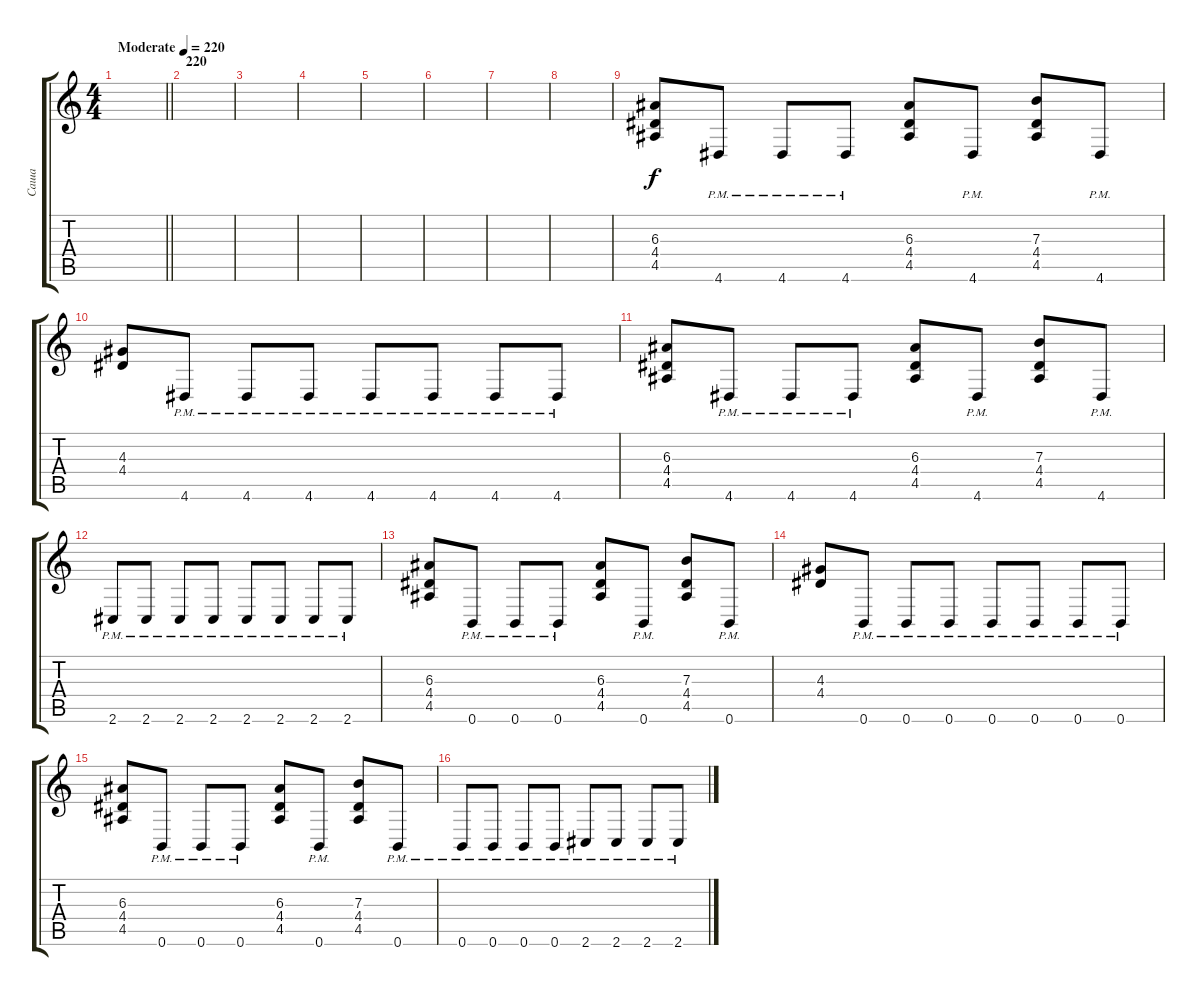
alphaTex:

\track ("Саша" "Саша") {instrument distortionguitar}
\staff {score tabs}
\tuning (Db4 Ab3 E3 B2 Gb2 B1) {hide}
\ts (4 4)
\tempo (220 "Moderate")
\clef g2
\barLineRight lightlight
\ks c
|
\section ("" "220")
|
|
|
|
|
|
|
(6.3 4.4 4.5).8 4.6{pm}.8 4.6{pm}.8 4.6{pm}.8 (6.3 4.4 4.5).8 4.6{pm}.8 (7.3 4.4 4.5).8 4.6{pm}.8 |
(4.3 4.4).8 4.6{pm}.8 4.6{pm}.8 4.6{pm}.8 4.6{pm}.8 4.6{pm}.8 4.6{pm}.8 4.6{pm}.8 |
(6.3 4.4 4.5).8 4.6{pm}.8 4.6{pm}.8 4.6{pm}.8 (6.3 4.4 4.5).8 4.6{pm}.8 (7.3 4.4 4.5).8 4.6{pm}.8 |
2.6{pm}.8 2.6{pm}.8 2.6{pm}.8 2.6{pm}.8 2.6{pm}.8 2.6{pm}.8 2.6{pm}.8 2.6{pm}.8 |
(6.3 4.4 4.5).8 0.6{pm}.8 0.6{pm}.8 0.6{pm}.8 (6.3 4.4 4.5).8 0.6{pm}.8 (7.3 4.4 4.5).8 0.6{pm}.8 |
(4.3 4.4).8 0.6{pm}.8 0.6{pm}.8 0.6{pm}.8 0.6{pm}.8 0.6{pm}.8 0.6{pm}.8 0.6{pm}.8 |
(6.3 4.4 4.5).8 0.6{pm}.8 0.6{pm}.8 0.6{pm}.8 (6.3 4.4 4.5).8 0.6{pm}.8 (7.3 4.4 4.5).8 0.6{pm}.8 |
0.6{pm}.8 0.6{pm}.8 0.6{pm}.8 0.6{pm}.8 2.6{pm}.8 2.6{pm}.8 2.6{pm}.8 2.6{pm}.8
